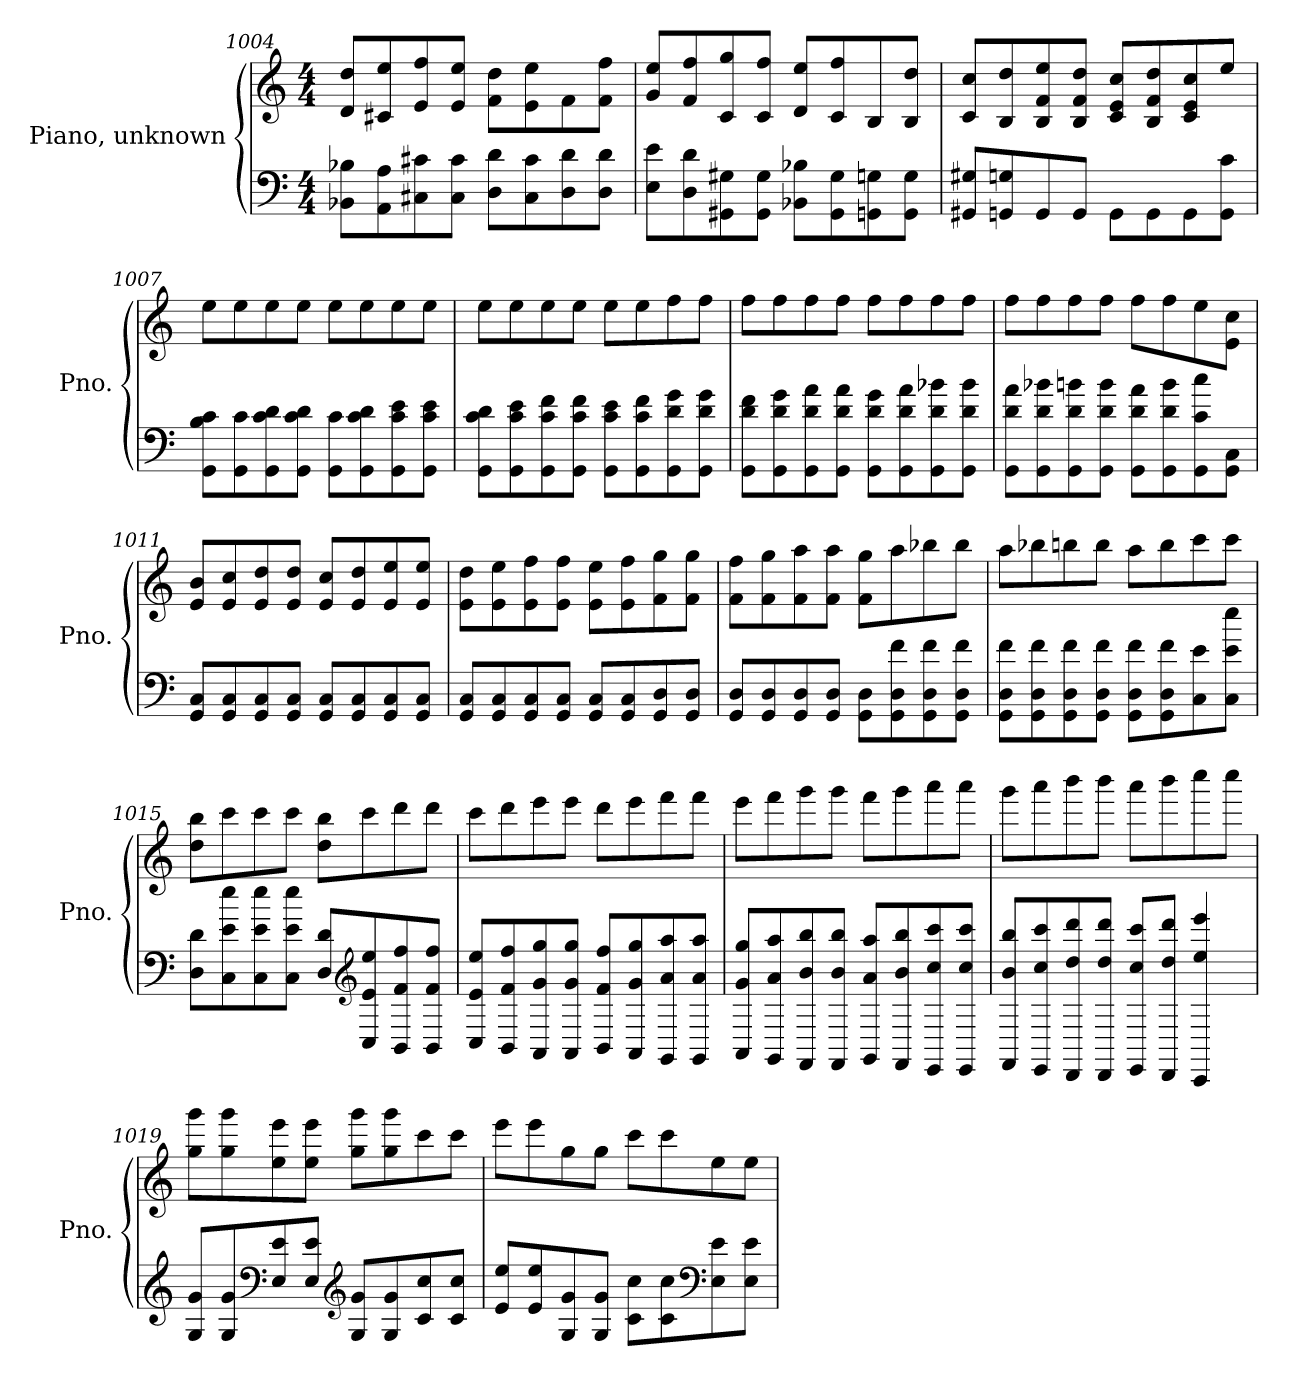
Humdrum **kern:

**kern	**kern
*part1	*part1
*staff2	*staff1
*I"Piano, unknown	*
*I'Pno.	*
*clefF4	*clefG2
*k[]	*k[]
*M4/4	*M4/4
=1004	=1004
8BB-X\ 8B-X\L	8d/ 8dd/L
8AA\ 8A\	8c#X/ 8ee/
8C#X\ 8c#X\	8e/ 8ff/
8C#\ 8c#\J	8e/ 8ee/J
8D\ 8d\L	8f\ 8dd\L
8C#\ 8c#\	8e\ 8ee\
8D\ 8d\	8f\
8D\ 8d\J	8f\ 8ff\J
=1005	=1005
8E\ 8e\L	8g/ 8ee/L
8D\ 8d\	8f/ 8ff/
8GG#X\ 8G#X\	8c/ 8gg/
8GG#\ 8G#\J	8c/ 8ff/J
8BB-X\ 8B-X\L	8d/ 8ee/L
8GG#\ 8G#\	8c/ 8ff/
8GGn\ 8Gn\	8B/
8GG\ 8G\J	8B/ 8dd/J
!!LO:LB:g=z
=1006	=1006
8GG#X/ 8G#X/L	8c/ 8cc/L
8GGn/ 8Gn/	8B/ 8dd/
8GG/	8B/ 8f/ 8ee/
8GG/J	8B/ 8f/ 8dd/J
8GG\L	8c/ 8e/ 8cc/L
8GG\	8B/ 8f/ 8dd/
8GG\	8c/ 8e/ 8cc/
8GG\ 8c\J	8ee/J
=1007	=1007
8GG\ 8B\ 8c\L	8ee\L
8GG\ 8c\	8ee\
8GG\ 8c\ 8d\	8ee\
8GG\ 8c\ 8d\J	8ee\J
8GG\ 8c\L	8ee\L
8GG\ 8c\ 8d\	8ee\
8GG\ 8c\ 8e\	8ee\
8GG\ 8c\ 8e\J	8ee\J
=1008	=1008
8GG\ 8c\ 8d\L	8ee\L
8GG\ 8c\ 8e\	8ee\
8GG\ 8c\ 8f\	8ee\
8GG\ 8c\ 8f\J	8ee\J
8GG\ 8c\ 8e\L	8ee\L
8GG\ 8c\ 8f\	8ee\
8GG\ 8d\ 8g\	8ff\
8GG\ 8d\ 8g\J	8ff\J
!!LO:LB:g=z
=1009	=1009
8GG\ 8d\ 8f\L	8ff\L
8GG\ 8d\ 8g\	8ff\
8GG\ 8d\ 8a\	8ff\
8GG\ 8d\ 8a\J	8ff\J
8GG\ 8d\ 8g\L	8ff\L
8GG\ 8d\ 8a\	8ff\
8GG\ 8d\ 8b-X\	8ff\
8GG\ 8d\ 8b-\J	8ff\J
=1010	=1010
8GG\ 8d\ 8a\L	8ff\L
8GG\ 8d\ 8b-X\	8ff\
8GG\ 8d\ 8bn\	8ff\
8GG\ 8d\ 8b\J	8ff\J
8GG\ 8d\ 8a\L	8ff\L
8GG\ 8d\ 8b\	8ff\
8GG\ 8c\ 8cc\	8ee\
8GG\ 8C\J	8e\ 8cc\J
=1011	=1011
8GG/ 8C/L	8e/ 8b/L
8GG/ 8C/	8e/ 8cc/
8GG/ 8C/	8e/ 8dd/
8GG/ 8C/J	8e/ 8dd/J
8GG/ 8C/L	8e/ 8cc/L
8GG/ 8C/	8e/ 8dd/
8GG/ 8C/	8e/ 8ee/
8GG/ 8C/J	8e/ 8ee/J
=1012	=1012
8GG/ 8C/L	8e\ 8dd\L
8GG/ 8C/	8e\ 8ee\
8GG/ 8C/	8e\ 8ff\
8GG/ 8C/J	8e\ 8ff\J
8GG/ 8C/L	8e\ 8ee\L
8GG/ 8C/	8e\ 8ff\
8GG/ 8D/	8f\ 8gg\
8GG/ 8D/J	8f\ 8gg\J
!!LO:LB:g=z
=1013	=1013
8GG/ 8D/L	8f\ 8ff\L
8GG/ 8D/	8f\ 8gg\
8GG/ 8D/	8f\ 8aa\
8GG/ 8D/J	8f\ 8aa\J
8GG\ 8D\L	8f\ 8gg\L
8GG\ 8D\ 8f\	8aa\
8GG\ 8D\ 8f\	8bb-X\
8GG\ 8D\ 8f\J	8bb-\J
=1014	=1014
8GG\ 8D\ 8f\L	8aa\L
8GG\ 8D\ 8f\	8bb-X\
8GG\ 8D\ 8f\	8bbn\
8GG\ 8D\ 8f\J	8bb\J
8GG\ 8D\ 8f\L	8aa\L
8GG\ 8D\ 8f\	8bb\
8C\ 8e\	8ccc\
8C\ 8e\ 8ee\J	8ccc\J
=1015	=1015
8D\ 8d\L	8dd\ 8bb\L
8C\ 8e\ 8ee\	8ccc\
8C\ 8e\ 8ee\	8ccc\
8C\ 8e\ 8ee\J	8ccc\J
8D/ 8d/L	8dd\ 8bb\L
*clefG2	*
8C/ 8e/ 8ee/	8ccc\
8BB/ 8f/ 8ff/	8ddd\
8BB/ 8f/ 8ff/J	8ddd\J
!!LO:LB:g=z
=1016	=1016
8C/ 8e/ 8ee/L	8ccc\L
8BB/ 8f/ 8ff/	8ddd\
8AA/ 8g/ 8gg/	8eee\
8AA/ 8g/ 8gg/J	8eee\J
8BB/ 8f/ 8ff/L	8ddd\L
8AA/ 8g/ 8gg/	8eee\
8GG/ 8a/ 8aa/	8fff\
8GG/ 8a/ 8aa/J	8fff\J
=1017	=1017
8AA/ 8g/ 8gg/L	8eee\L
8GG/ 8a/ 8aa/	8fff\
8FF/ 8b/ 8bb/	8ggg\
8FF/ 8b/ 8bb/J	8ggg\J
8GG/ 8a/ 8aa/L	8fff\L
8FF/ 8b/ 8bb/	8ggg\
8EE/ 8cc/ 8ccc/	8aaa\
8EE/ 8cc/ 8ccc/J	8aaa\J
=1018	=1018
8FF/ 8b/ 8bb/L	8ggg\L
8EE/ 8cc/ 8ccc/	8aaa\
8DD/ 8dd/ 8ddd/	8bbb\
8DD/ 8dd/ 8ddd/J	8bbb\J
8EE/ 8cc/ 8ccc/L	8aaa\L
8DD/ 8dd/ 8ddd/J	8bbb\
4CC/ 4ee/ 4eee/	8cccc\
.	8cccc\J
!!LO:PB:g=z
=1019	=1019
8G/ 8g/L	8gg\ 8ggg\L
8G/ 8g/	8gg\ 8ggg\
*clefF4	*
8E/ 8e/	8ee\ 8eee\
8E/ 8e/J	8ee\ 8eee\J
*clefG2	*
8G/ 8g/L	8gg\ 8ggg\L
8G/ 8g/	8gg\ 8ggg\
8c/ 8cc/	8ccc\
8c/ 8cc/J	8ccc\J
=1020	=1020
8e/ 8ee/L	8eee\L
8e/ 8ee/	8eee\
8G/ 8g/	8gg\
8G/ 8g/J	8gg\J
8c\ 8cc\L	8ccc\L
8c\ 8cc\	8ccc\
*clefF4	*
8E\ 8e\	8ee\
8E\ 8e\J	8ee\J
=	=
*-	*-
